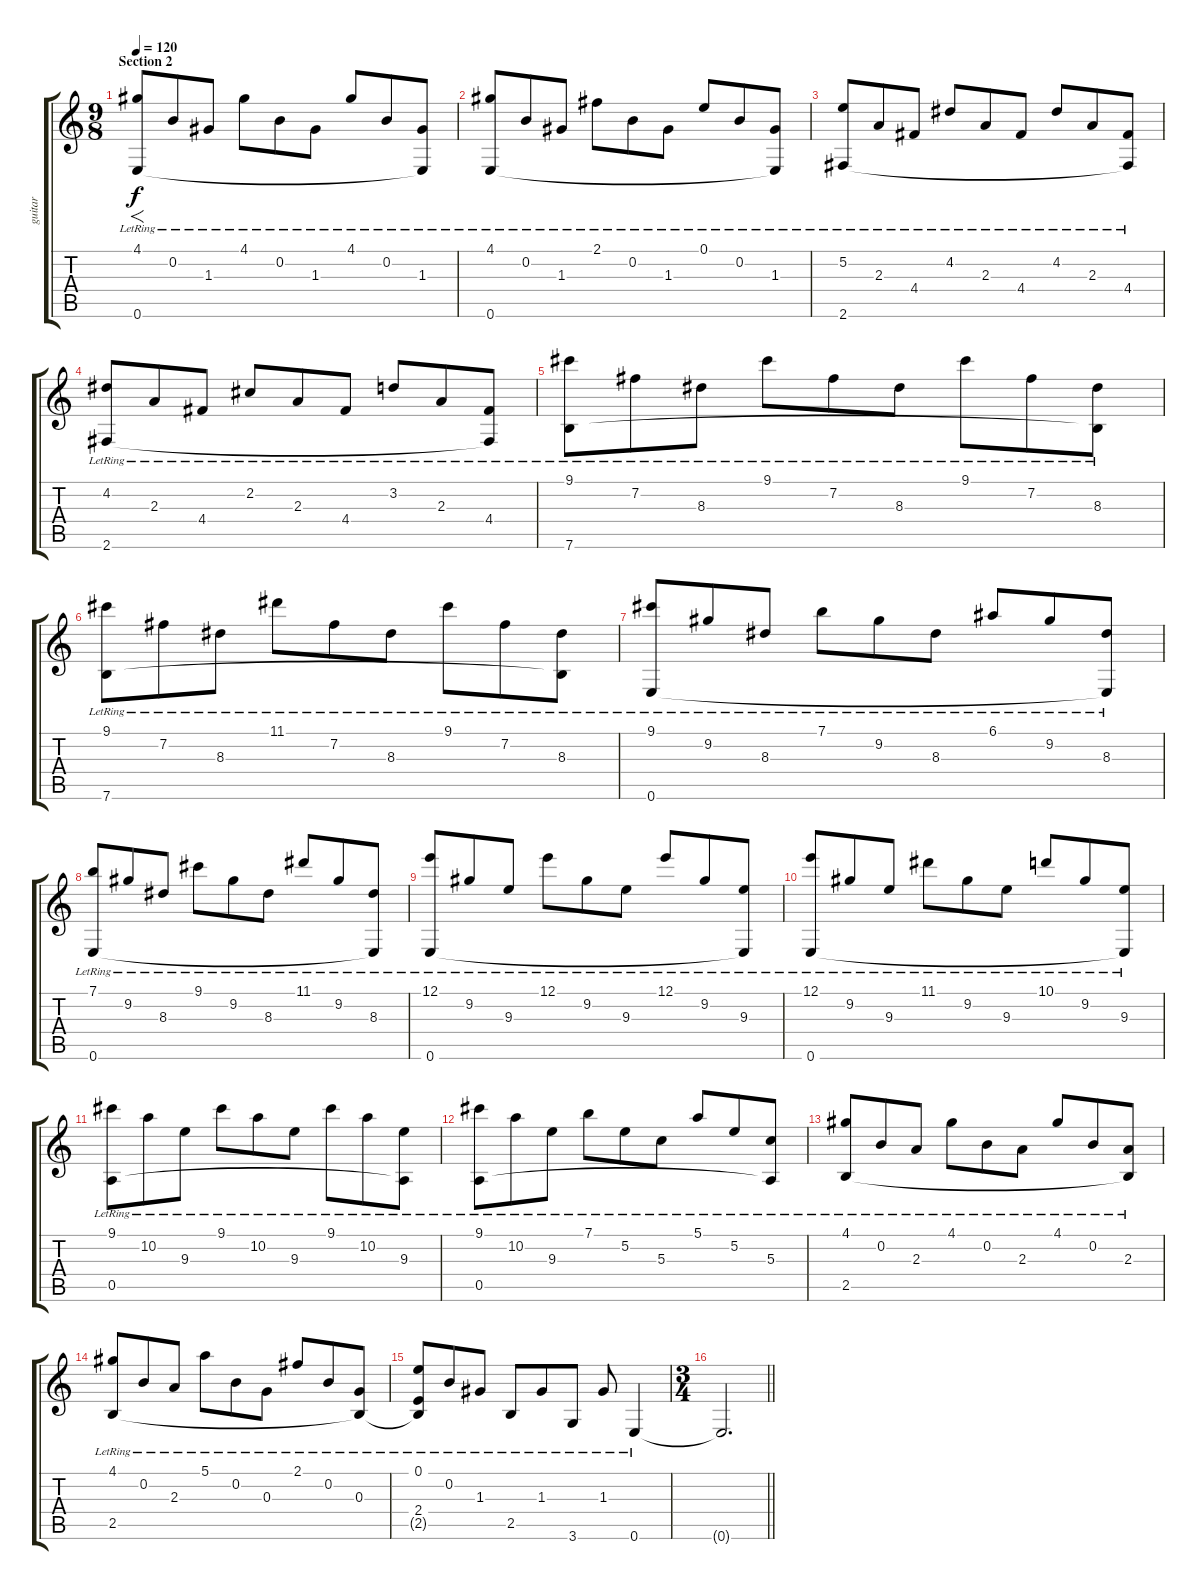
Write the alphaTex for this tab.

\track ("guitar" "guitar") {instrument acousticguitarnylon}
\staff {score tabs}
\tuning (E4 B3 G3 D3 A2 E2) {hide}
\ts (9 8)
\section ("" "Section 2")
\tempo 120
\clef g2
\ks c
(4.1{lr} 0.6{lr}).8{f dy f} 0.2{lr}.8 1.3{lr}.8 4.1{lr}.8 0.2{lr}.8 1.3{lr}.8 4.1{lr}.8 0.2{lr}.8 (1.3{lr} 0.6{t}).8 |
(4.1{lr} 0.6{lr}).8 0.2{lr}.8 1.3{lr}.8 2.1{lr}.8 0.2{lr}.8 1.3{lr}.8 0.1{lr}.8 0.2{lr}.8 (1.3{lr} 0.6{t}).8 |
(5.2{lr} 2.6{lr}).8 2.3{lr}.8 4.4{lr}.8 4.2{lr}.8 2.3{lr}.8 4.4{lr}.8 4.2{lr}.8 2.3{lr}.8 (4.4{lr} 2.6{t}).8 |
(4.2{lr} 2.6{lr}).8 2.3{lr}.8 4.4{lr}.8 2.2{lr}.8 2.3{lr}.8 4.4{lr}.8 3.2{lr}.8 2.3{lr}.8 (4.4{lr} 2.6{t}).8 |
(9.1{lr} 7.6{lr}).8 7.2{lr}.8 8.3{lr}.8 9.1{lr}.8 7.2{lr}.8 8.3{lr}.8 9.1{lr}.8 7.2{lr}.8 (8.3{lr} 7.6{t}).8 |
(9.1{lr} 7.6{lr}).8 7.2{lr}.8 8.3{lr}.8 11.1{lr}.8 7.2{lr}.8 8.3{lr}.8 9.1{lr}.8 7.2{lr}.8 (8.3{lr} 7.6{t}).8 |
(9.1{lr} 0.6{lr}).8 9.2{lr}.8 8.3{lr}.8 7.1{lr}.8 9.2{lr}.8 8.3{lr}.8 6.1{lr}.8 9.2{lr}.8 (8.3{lr} 0.6{t}).8 |
(7.1{lr} 0.6{lr}).8 9.2{lr}.8 8.3{lr}.8 9.1{lr}.8 9.2{lr}.8 8.3{lr}.8 11.1{lr}.8 9.2{lr}.8 (8.3{lr} 0.6{t}).8 |
(12.1{lr} 0.6{lr}).8 9.2{lr}.8 9.3{lr}.8 12.1{lr}.8 9.2{lr}.8 9.3{lr}.8 12.1{lr}.8 9.2{lr}.8 (9.3{lr} 0.6{t}).8 |
(12.1{lr} 0.6{lr}).8 9.2{lr}.8 9.3{lr}.8 11.1{lr}.8 9.2{lr}.8 9.3{lr}.8 10.1{lr}.8 9.2{lr}.8 (9.3{lr} 0.6{t}).8 |
(9.1{lr} 0.5{lr}).8 10.2{lr}.8 9.3{lr}.8 9.1{lr}.8 10.2{lr}.8 9.3{lr}.8 9.1{lr}.8 10.2{lr}.8 (9.3{lr} 0.5{t}).8 |
(9.1{lr} 0.5{lr}).8 10.2{lr}.8 9.3{lr}.8 7.1{lr}.8 5.2{lr}.8 5.3{lr}.8 5.1{lr}.8 5.2{lr}.8 (5.3{lr} 0.5{t}).8 |
(4.1{lr} 2.5{lr}).8 0.2{lr}.8 2.3{lr}.8 4.1{lr}.8 0.2{lr}.8 2.3{lr}.8 4.1{lr}.8 0.2{lr}.8 (2.3{lr} 2.5{t}).8 |
(4.1{lr} 2.5{lr}).8 0.2{lr}.8 2.3{lr}.8 5.1{lr}.8 0.2{lr}.8 0.3{lr}.8 2.1{lr}.8 0.2{lr}.8 (0.3{lr} 2.5{t}).8 |
(0.1{lr} 2.4{lr} 2.5{t}).8 0.2{lr}.8 1.3{lr}.8 2.5{lr}.8 1.3{lr}.8 3.6{lr}.8 1.3{lr}.8 0.6{lr}.4 |
\ts (3 4)
\barLineRight lightlight
0.6{t}.2{d}
